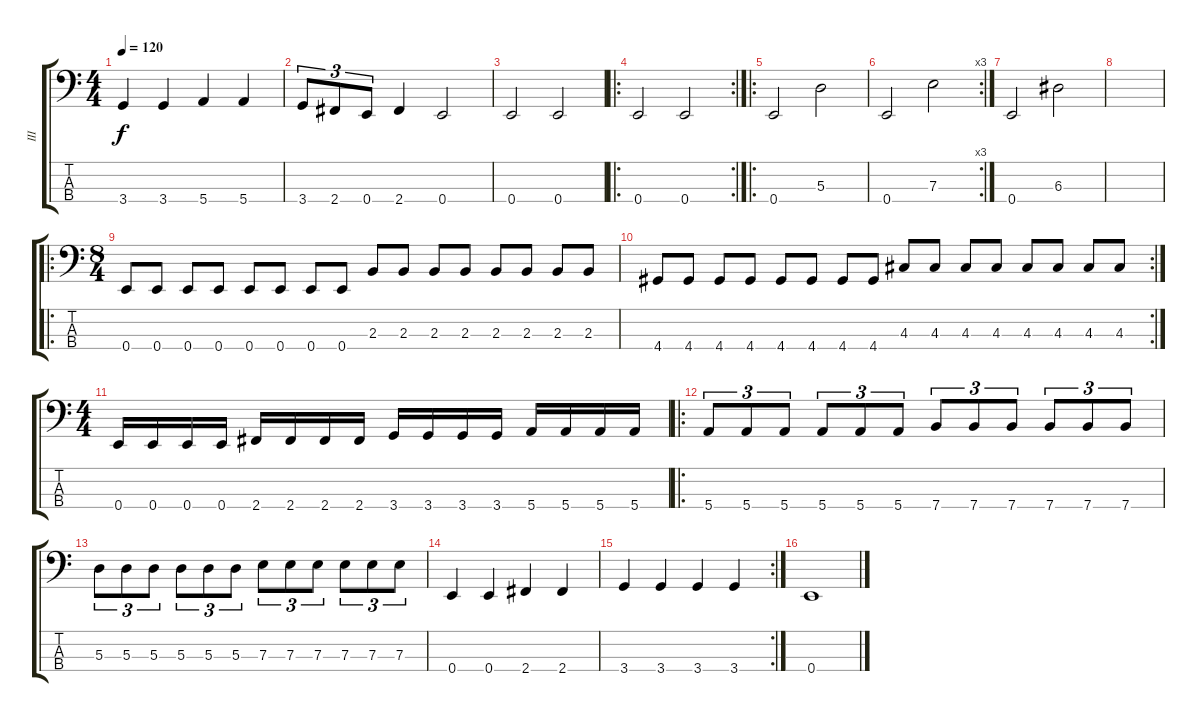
\track ("III" "III") {instrument electricbassfinger}
\staff {score tabs}
\tuning (G2 D2 A1 E1) {hide}
\ts (4 4)
\tempo 120
\clef f4
\ks c
3.4.4{dy f} 3.4.4 5.4.4 5.4.4 |
3.4.8{tu (3 2)} 2.4.8{tu (3 2)} 0.4.8{tu (3 2)} 2.4.4 0.4.2 |
0.4.2 0.4.2 |
\ro
\rc 2
0.4.2 0.4.2 |
\ro
0.4.2 5.3.2 |
\rc 3
0.4.2 7.3.2 |
0.4.2 6.3.2 |
|
\ro
\ts (8 4)
0.4.8 0.4.8 0.4.8 0.4.8 0.4.8 0.4.8 0.4.8 0.4.8 2.3.8 2.3.8 2.3.8 2.3.8 2.3.8 2.3.8 2.3.8 2.3.8 |
\rc 2
4.4.8 4.4.8 4.4.8 4.4.8 4.4.8 4.4.8 4.4.8 4.4.8 4.3.8 4.3.8 4.3.8 4.3.8 4.3.8 4.3.8 4.3.8 4.3.8 |
\ts (4 4)
0.4.16 0.4.16 0.4.16 0.4.16 2.4.16 2.4.16 2.4.16 2.4.16 3.4.16 3.4.16 3.4.16 3.4.16 5.4.16 5.4.16 5.4.16 5.4.16 |
\ro
5.4.8{tu (3 2)} 5.4.8{tu (3 2)} 5.4.8{tu (3 2)} 5.4.8{tu (3 2)} 5.4.8{tu (3 2)} 5.4.8{tu (3 2)} 7.4.8{tu (3 2)} 7.4.8{tu (3 2)} 7.4.8{tu (3 2)} 7.4.8{tu (3 2)} 7.4.8{tu (3 2)} 7.4.8{tu (3 2)} |
5.3.8{tu (3 2)} 5.3.8{tu (3 2)} 5.3.8{tu (3 2)} 5.3.8{tu (3 2)} 5.3.8{tu (3 2)} 5.3.8{tu (3 2)} 7.3.8{tu (3 2)} 7.3.8{tu (3 2)} 7.3.8{tu (3 2)} 7.3.8{tu (3 2)} 7.3.8{tu (3 2)} 7.3.8{tu (3 2)} |
0.4.4 0.4.4 2.4.4 2.4.4 |
\rc 2
3.4.4 3.4.4 3.4.4 3.4.4 |
0.4.1
